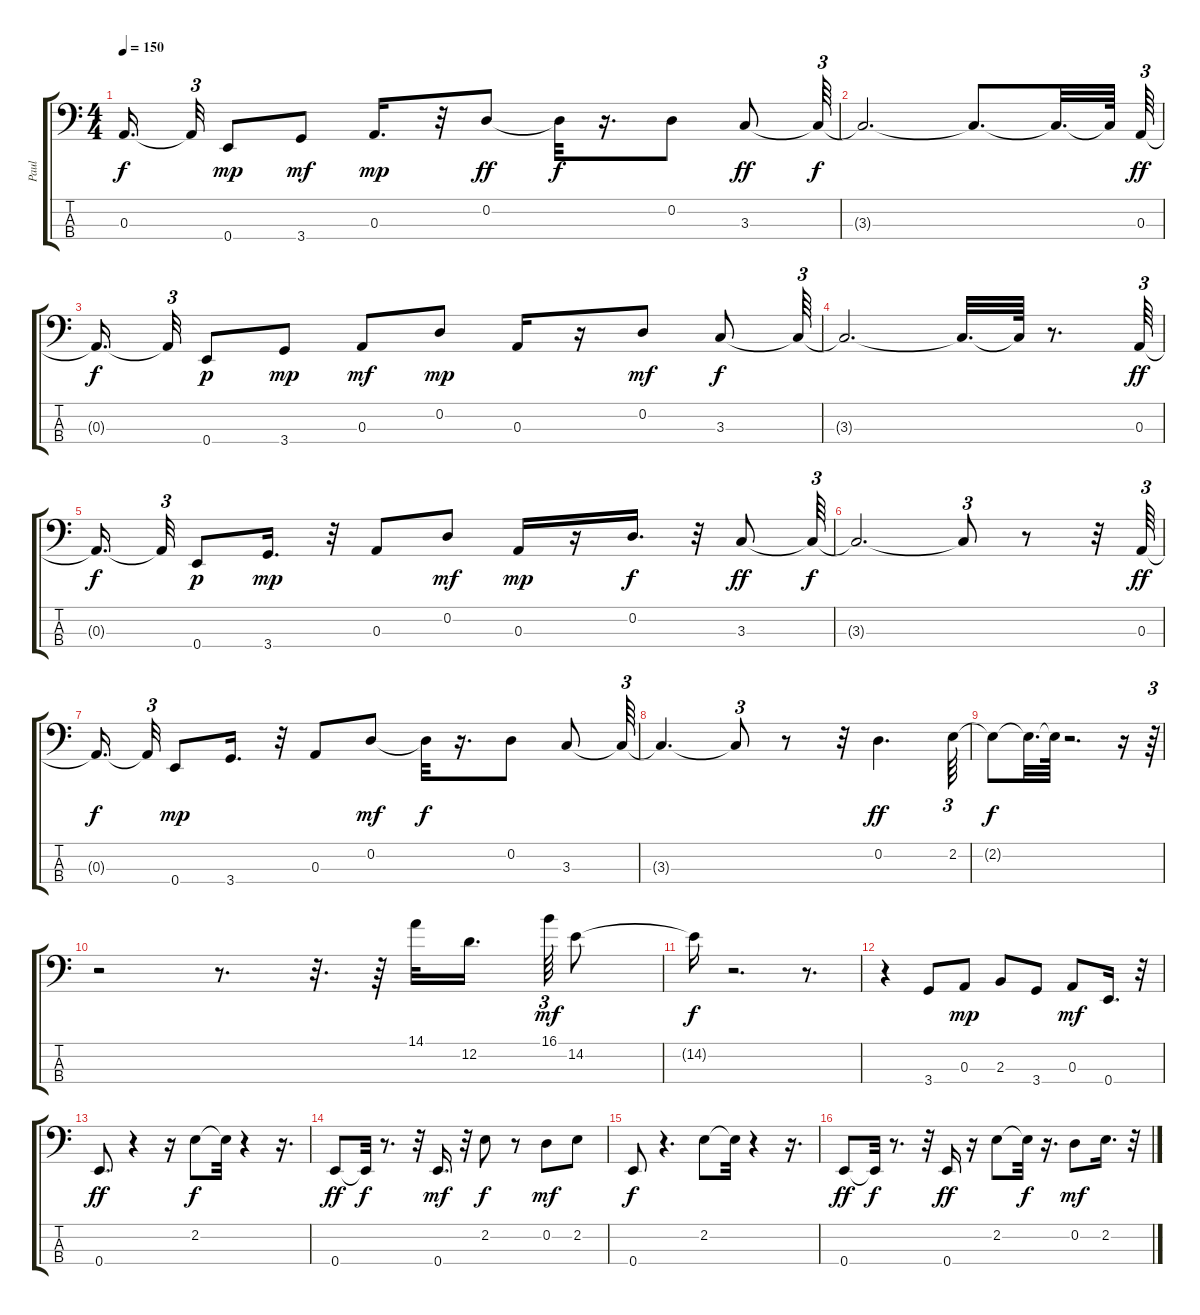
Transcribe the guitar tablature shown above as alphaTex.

\track ("Paul" "Paul") {instrument electricbassfinger}
\staff {score tabs}
\tuning (G2 D2 A1 E1) {hide}
\ts (4 4)
\tempo 150
\clef f4
\ks c
0.3{t}.16{d dy f beam splitsecondary} 0.3{t}.32{tu (3 2)} 0.4.8{dy mp} 3.4.8{dy mf} 0.3.16{d dy mp} r.32 0.2.8{dy ff} 0.2{t}.32{dy f} r.16{d} 0.2.8 3.3.8{dy ff} 3.3{t}.64{tu (3 2) dy f} |
3.3{t}.2{d} 3.3{t}.8{d} 3.3{t}.32{d} 3.3{t}.64 0.3.64{tu (3 2) dy ff} |
0.3{t}.16{d dy f beam splitsecondary} 0.3{t}.32{tu (3 2)} 0.4.8{dy p} 3.4.8{dy mp} 0.3.8{dy mf} 0.2.8{dy mp} 0.3.16 r.16 0.2.8{dy mf} 3.3.8{dy f} 3.3{t}.64{tu (3 2)} |
3.3{t}.2{d} 3.3{t}.32{d} 3.3{t}.64 r.8{d} 0.3.64{tu (3 2) dy ff} |
0.3{t}.16{d dy f beam splitsecondary} 0.3{t}.32{tu (3 2)} 0.4.8{dy p} 3.4.16{d dy mp} r.32 0.3.8 0.2.8{dy mf} 0.3.16{dy mp} r.16 0.2.16{d dy f} r.32 3.3.8{dy ff} 3.3{t}.64{tu (3 2) dy f} |
3.3{t}.2{d} 3.3{t}.8{tu (3 2)} r.8 r.32 0.3.64{tu (3 2) dy ff} |
0.3{t}.16{d dy f beam splitsecondary} 0.3{t}.32{tu (3 2)} 0.4.8{dy mp} 3.4.16{d} r.32 0.3.8 0.2.8{dy mf} 0.2{t}.32{dy f} r.16{d} 0.2.8 3.3.8 3.3{t}.64{tu (3 2)} |
3.3{t}.4{d} 3.3{t}.8{tu (3 2)} r.8 r.32 0.2.4{d dy ff} 2.2.64{tu (3 2)} |
2.2{t}.8{dy f} 2.2{t}.32{d} 2.2{t}.64 r.2{d} r.16 r.64{tu (3 2)} |
r.2 r.8{d} r.32{d} r.64 14.1.32 12.2.16{d beam splitsecondary} 16.1.64{tu (3 2) dy mf} 14.2.8 |
14.2{t}.16{dy f} r.2{d} r.8{d} |
r.4 3.4.8 0.3.8{dy mp} 2.3.8 3.4.8 0.3.8{dy mf} 0.4.16{d} r.32 |
0.4.8{d dy ff} r.4 r.16 2.2.8{dy f} 2.2{t}.32 r.4 r.16{d} |
0.4.8{dy ff} 0.4{t}.32{dy f} r.8{d} r.32 0.4.16{d dy mf} r.32 2.2.8{dy f} r.8 0.2.8{dy mf} 2.2.8 |
0.4.8{dy f} r.4{d} 2.2.8 2.2{t}.32 r.4 r.16{d} |
0.4.8{dy ff} 0.4{t}.32{dy f} r.8{d} r.32 0.4.16{dy ff} r.16 2.2.8 2.2{t}.32{dy f} r.16{d} 0.2.8{dy mf} 2.2.16{d} r.32
